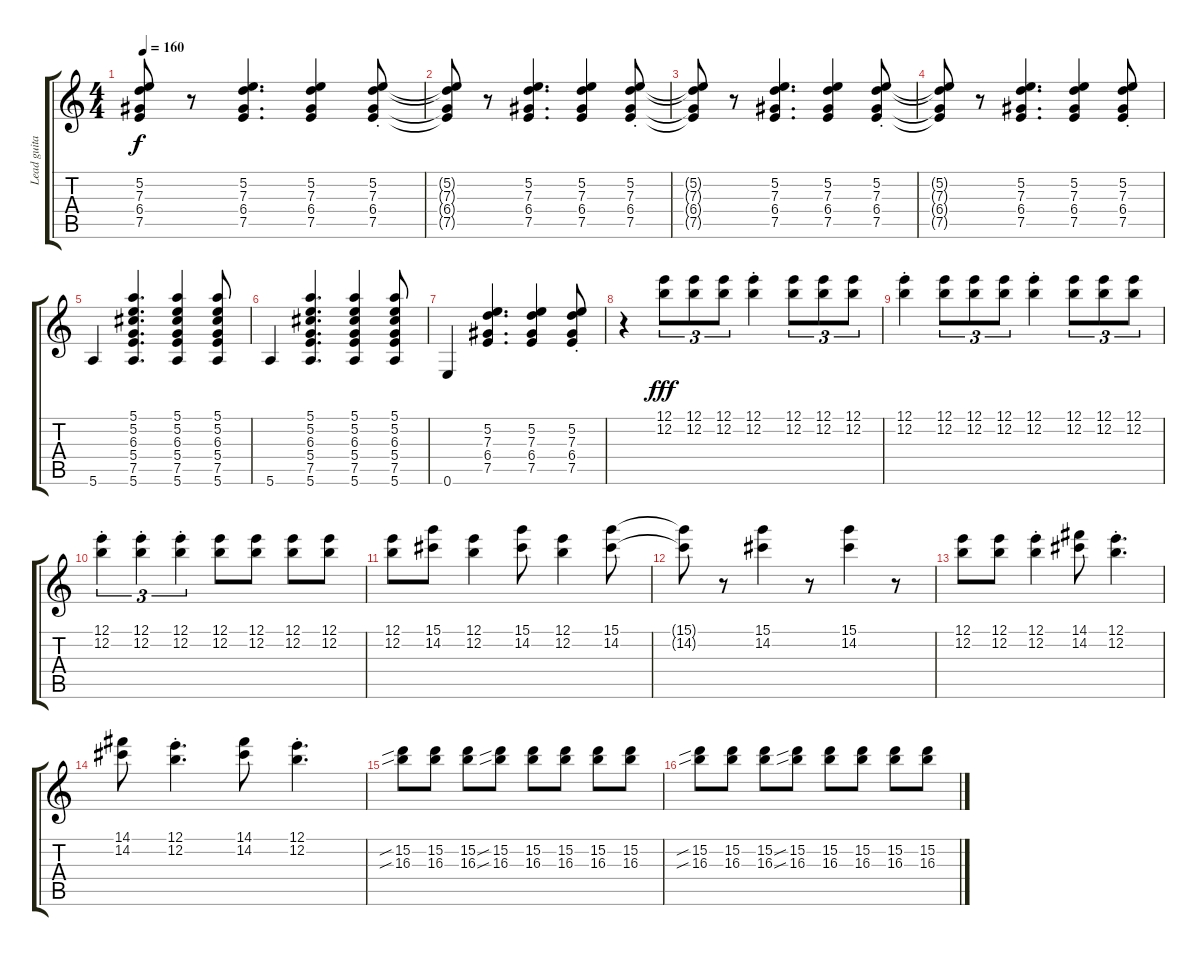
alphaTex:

\track ("Lead guitar" "Lead guita") {instrument overdrivenguitar}
\staff {score tabs}
\tuning (E4 B3 G3 D3 A2 E2) {hide}
\ts (4 4)
\tempo 160
\clef g2
\ks c
(5.2{t} 7.3{t} 6.4{t} 7.5{t}).8{dy f} r.8 (5.2 7.3 6.4 7.5).4{d} (5.2 7.3 6.4 7.5).4 (5.2{st} 7.3{st} 6.4{st} 7.5{st}).8 |
(5.2{t} 7.3{t} 6.4{t} 7.5{t}).8 r.8 (5.2 7.3 6.4 7.5).4{d} (5.2 7.3 6.4 7.5).4 (5.2{st} 7.3{st} 6.4{st} 7.5{st}).8 |
(5.2{t} 7.3{t} 6.4{t} 7.5{t}).8 r.8 (5.2 7.3 6.4 7.5).4{d} (5.2 7.3 6.4 7.5).4 (5.2{st} 7.3{st} 6.4{st} 7.5{st}).8 |
(5.2{t} 7.3{t} 6.4{t} 7.5{t}).8 r.8 (5.2 7.3 6.4 7.5).4{d} (5.2 7.3 6.4 7.5).4 (5.2{st} 7.3{st} 6.4{st} 7.5{st}).8 |
5.6.4 (5.1 5.2 6.3 5.4 7.5 5.6).4{d} (5.1 5.2 6.3 5.4 7.5 5.6).4 (5.1 5.2 6.3 5.4 7.5 5.6).8 |
5.6.4 (5.1 5.2 6.3 5.4 7.5 5.6).4{d} (5.1 5.2 6.3 5.4 7.5 5.6).4 (5.1 5.2 6.3 5.4 7.5 5.6).8 |
0.6.4 (5.2 7.3 6.4 7.5).4{d} (5.2 7.3 6.4 7.5).4 (5.2{st} 7.3{st} 6.4{st} 7.5{st}).8 |
r.4 (12.1 12.2).8{tu (3 2) dy fff} (12.1 12.2).8{tu (3 2)} (12.1 12.2).8{tu (3 2)} (12.1{st} 12.2{st}).4 (12.1 12.2).8{tu (3 2)} (12.1 12.2).8{tu (3 2)} (12.1 12.2).8{tu (3 2)} |
(12.1{st} 12.2{st}).4 (12.1 12.2).8{tu (3 2)} (12.1 12.2).8{tu (3 2)} (12.1 12.2).8{tu (3 2)} (12.1{st} 12.2{st}).4 (12.1 12.2).8{tu (3 2)} (12.1 12.2).8{tu (3 2)} (12.1 12.2).8{tu (3 2)} |
(12.1{st} 12.2{st}).4{tu (3 2)} (12.1{st} 12.2{st}).4{tu (3 2)} (12.1{st} 12.2{st}).4{tu (3 2)} (12.1 12.2).8 (12.1 12.2).8 (12.1 12.2).8 (12.1 12.2).8 |
(12.1 12.2).8 (15.1 14.2).8 (12.1 12.2).4 (15.1 14.2).8 (12.1 12.2).4 (15.1 14.2).8 |
(15.1{t} 14.2{t}).8 r.8 (15.1 14.2).4 r.8 (15.1 14.2).4 r.8 |
(12.1 12.2).8 (12.1 12.2).8 (12.1{st} 12.2{st}).4 (14.1 14.2).8 (12.1{st} 12.2{st}).4{d} |
(14.1 14.2).8 (12.1{st} 12.2{st}).4{d} (14.1 14.2).8 (12.1{st} 12.2{st}).4{d} |
(15.2{sib} 16.3{sib}).8 (15.2 16.3).8 (15.2 16.3).8 (15.2{sib} 16.3{sib}).8 (15.2 16.3).8 (15.2 16.3).8 (15.2 16.3).8 (15.2 16.3).8 |
(15.2{sib} 16.3{sib}).8 (15.2 16.3).8 (15.2 16.3).8 (15.2{sib} 16.3{sib}).8 (15.2 16.3).8 (15.2 16.3).8 (15.2 16.3).8 (15.2 16.3).8
